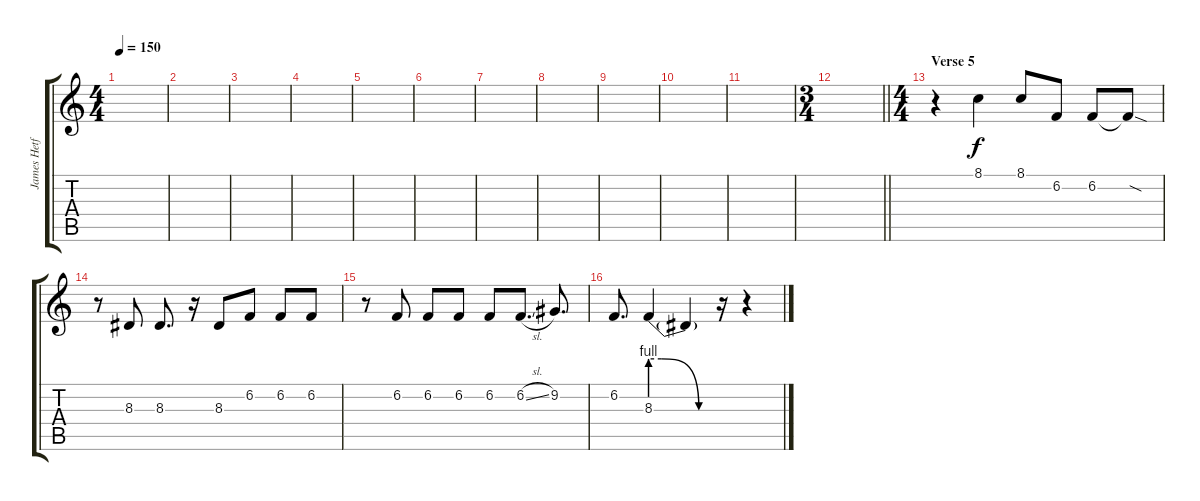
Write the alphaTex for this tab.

\track ("James Hetfield [V]" "James Hetf") {instrument violin}
\staff {score tabs}
\tuning (E4 B3 G3 D3 A2 E2) {hide}
\ts (4 4)
\tempo 150
\clef g2
\ks c
|
|
|
|
|
|
|
|
|
|
|
\ts (3 4)
\barLineRight lightlight
|
\ts (4 4)
\section ("" "Verse 5")
r.4 8.1.4 8.1.8 6.2.8 6.2.8 6.2{sod t}.8 |
r.8 8.3.8 8.3.8{d} r.16 8.3.8 6.2.8 6.2.8 6.2.8 |
r.8 6.2.8 6.2.8 6.2.8 6.2.8 6.2{sl}.8{d} 9.2.8{d} |
6.2.8{d} 8.3{be (custom 0 4 10 4 44 0 60 0)}.4 8.3{t}.4 r.16 r.4
